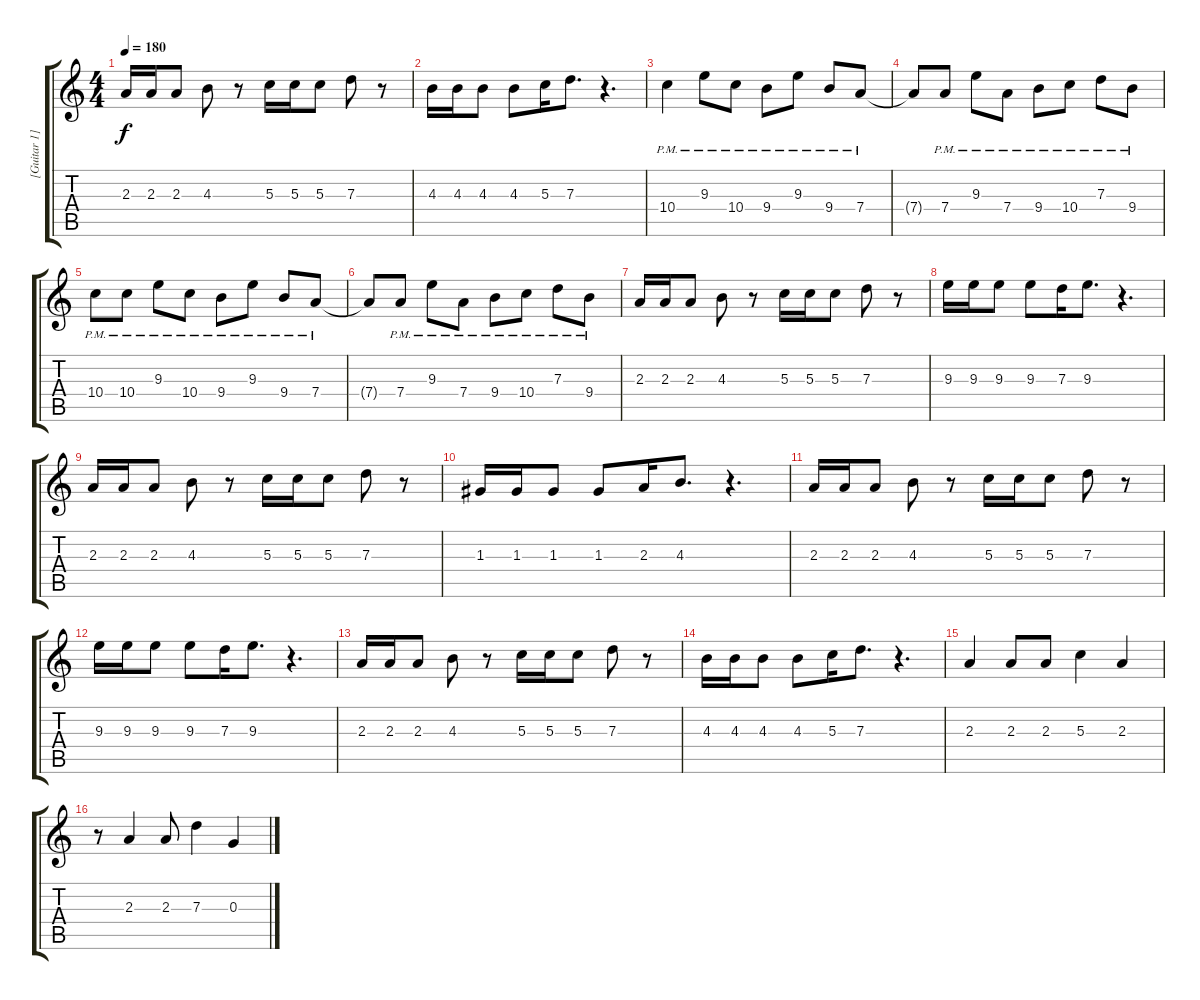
\track ("[Guitar 1]" "[Guitar 1]") {instrument distortionguitar}
\staff {score tabs}
\tuning (E4 B3 G3 D3 A2 D2) {hide}
\ts (4 4)
\tempo 180
\clef g2
\ks c
2.3.16{dy f} 2.3.16 2.3.8 4.3.8 r.8 5.3.16 5.3.16 5.3.8 7.3.8 r.8 |
4.3.16 4.3.16 4.3.8 4.3.8 5.3.16 7.3.8{d} r.4{d} |
10.4{pm}.4 9.3{pm}.8 10.4{pm}.8 9.4{pm}.8 9.3{pm}.8 9.4{pm}.8 7.4{pm}.8 |
7.4{t}.8 7.4{pm}.8 9.3{pm}.8 7.4{pm}.8 9.4{pm}.8 10.4{pm}.8 7.3{pm}.8 9.4{pm}.8 |
10.4{pm}.8 10.4{pm}.8 9.3{pm}.8 10.4{pm}.8 9.4{pm}.8 9.3{pm}.8 9.4{pm}.8 7.4{pm}.8 |
7.4{t}.8 7.4{pm}.8 9.3{pm}.8 7.4{pm}.8 9.4{pm}.8 10.4{pm}.8 7.3{pm}.8 9.4{pm}.8 |
2.3.16 2.3.16 2.3.8 4.3.8 r.8 5.3.16 5.3.16 5.3.8 7.3.8 r.8 |
9.3.16 9.3.16 9.3.8 9.3.8 7.3.16 9.3.8{d} r.4{d} |
2.3.16 2.3.16 2.3.8 4.3.8 r.8 5.3.16 5.3.16 5.3.8 7.3.8 r.8 |
1.3.16 1.3.16 1.3.8 1.3.8 2.3.16 4.3.8{d} r.4{d} |
2.3.16 2.3.16 2.3.8 4.3.8 r.8 5.3.16 5.3.16 5.3.8 7.3.8 r.8 |
9.3.16 9.3.16 9.3.8 9.3.8 7.3.16 9.3.8{d} r.4{d} |
2.3.16 2.3.16 2.3.8 4.3.8 r.8 5.3.16 5.3.16 5.3.8 7.3.8 r.8 |
4.3.16 4.3.16 4.3.8 4.3.8 5.3.16 7.3.8{d} r.4{d} |
2.3.4 2.3.8 2.3.8 5.3.4 2.3.4 |
r.8 2.3.4 2.3.8 7.3.4 0.3.4
